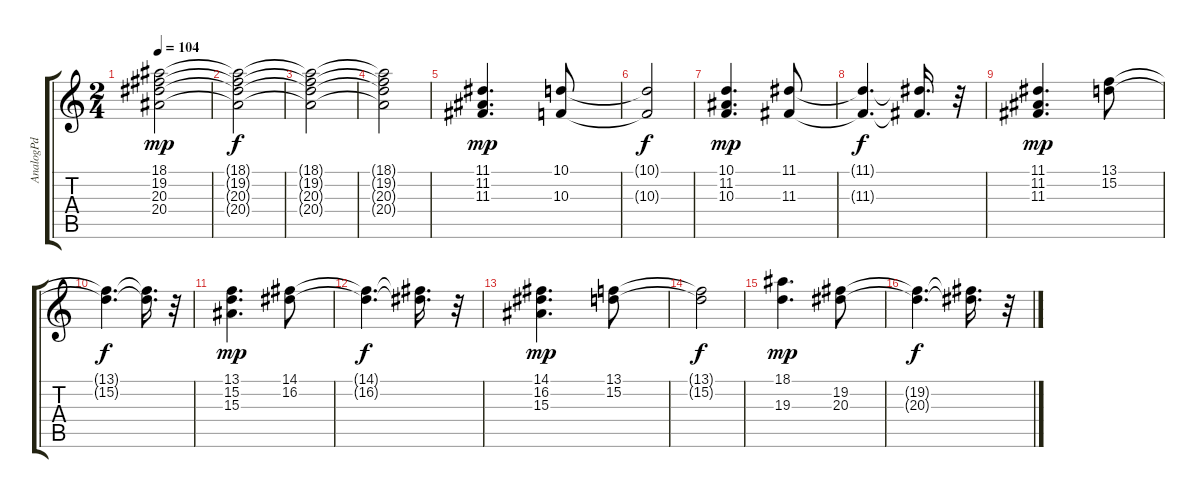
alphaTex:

\track ("AnalogPd" "AnalogPd") {instrument synthstrings1}
\staff {score tabs}
\tuning (E4 B3 G3 D3 A2 E2) {hide}
\ts (2 4)
\tempo 104
\clef g2
\ks c
(18.1 19.2 20.3 20.4).2{dy mp} |
(18.1{t} 19.2{t} 20.3{t} 20.4{t}).2{dy f} |
(18.1{t} 19.2{t} 20.3{t} 20.4{t}).2 |
(18.1{t} 19.2{t} 20.3{t} 20.4{t}).2 |
(11.1 11.2 11.3).4{d dy mp} (10.1 10.3).8 |
(10.1{t} 10.3{t}).2{dy f} |
(10.1 11.2 10.3).4{d dy mp} (11.1 11.3).8 |
(11.1{t} 11.3{t}).4{d dy f} (11.1{t} 11.3{t}).16{d} r.32 |
(11.1 11.2 11.3).4{d dy mp} (13.1 15.2).8 |
(13.1{t} 15.2{t}).4{d dy f} (13.1{t} 15.2{t}).16{d} r.32 |
(13.1 15.2 15.3).4{d dy mp} (14.1 16.2).8 |
(14.1{t} 16.2{t}).4{d dy f} (14.1{t} 16.2{t}).16{d} r.32 |
(14.1 16.2 15.3).4{d dy mp} (13.1 15.2).8 |
(13.1{t} 15.2{t}).2{dy f} |
(18.1 19.3).4{d dy mp} (19.2 20.3).8 |
(19.2{t} 20.3{t}).4{d dy f} (19.2{t} 20.3{t}).16{d} r.32
